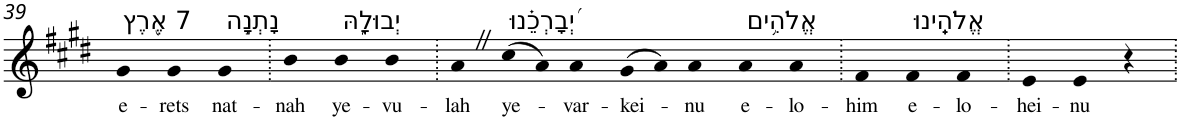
**kern	**text
*part1	*part1
*staff1	*staff1
*I"Piano	*
*I'Pno	*
!!LO:PB:g=z
*clefG2	*
*k[f#c#g#d#]	*
*E:	*
=39	=39
!LO:TX:a:t=7 אֶ֭רֶץ	!
!	!LO:LY:b
4g#	e-
!	!LO:LY:b
4g#	-rets
!LO:TX:a:t=נָתְנָ֣ה	!
!	!LO:LY:b
4g#	nat-
=40.	=40.
!	!LO:LY:b
4b	-nah
!LO:TX:a:t=יְבוּלָ֑הּ	!
!	!LO:LY:b
4b	ye-
!	!LO:LY:b
4b	-vu-
=41.	=41.
!	!LO:LY:b
4aZ	-lah
!LO:TX:a:t=יְ֝בָרְכֵ֗נוּ	!
!	!LO:LY:b
(>8cc#	ye-
8a)	.
!	!LO:LY:b
4a	-var-
!	!LO:LY:b
(>8g#	-kei-
8a)	.
!	!LO:LY:b
4a	-nu
!LO:TX:a:t=אֱלֹהִ֥ים	!
!	!LO:LY:b
4a	e-
!	!LO:LY:b
4a	-lo-
=42.	=42.
!	!LO:LY:b
4f#	-him
!LO:TX:a:t=אֱלֹהֵֽינוּ	!
!	!LO:LY:b
4f#	e-
!	!LO:LY:b
4f#	-lo-
=43.	=43.
!	!LO:LY:b
4e	-hei-
!	!LO:LY:b
4e	-nu
4r	.
=.	=.
*-	*-
